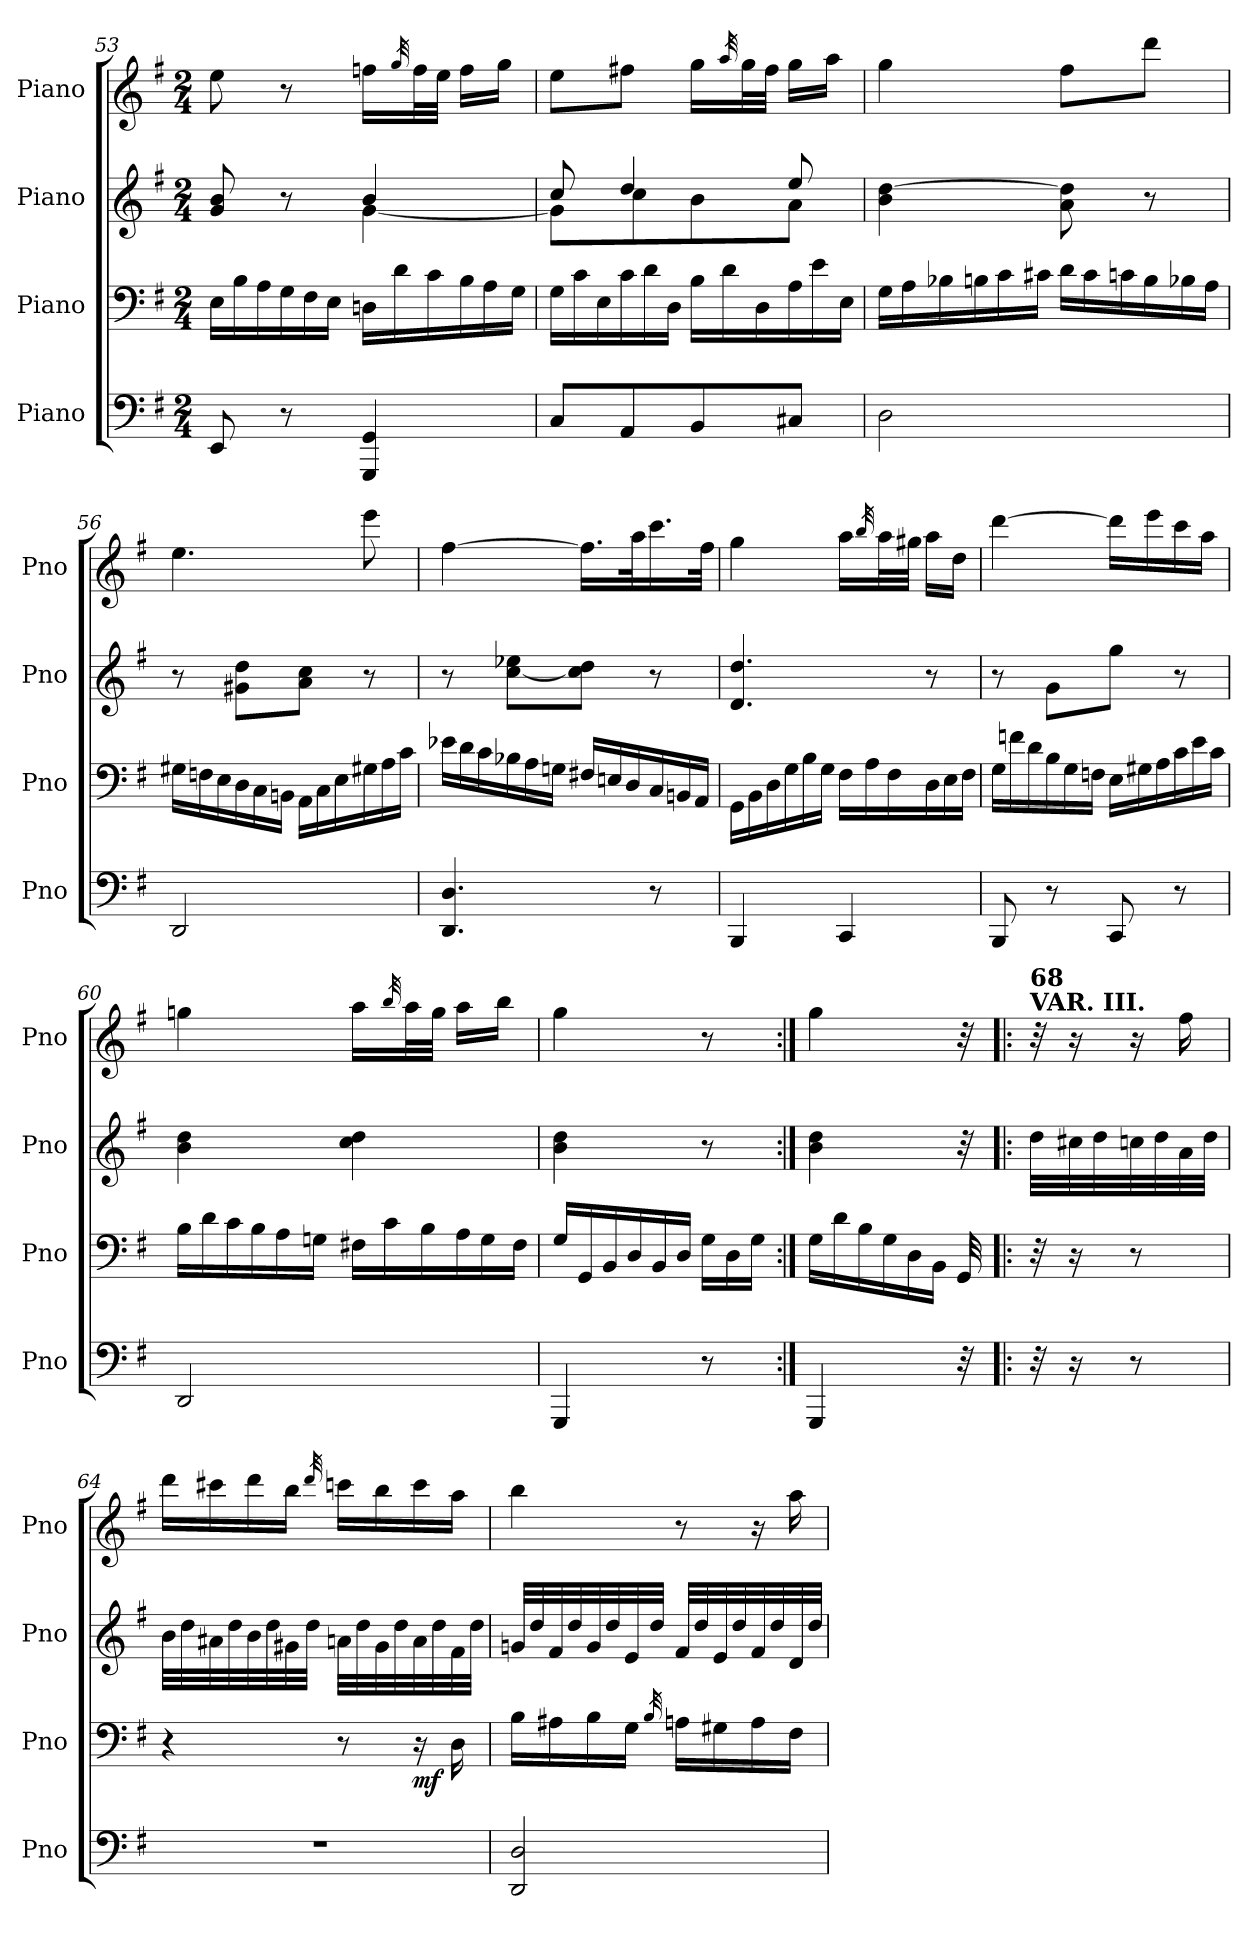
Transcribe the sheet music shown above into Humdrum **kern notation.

**kern	**kern	**dynam	**kern	**kern
*part4	*part3	*part3	*part2	*part1
*staff4	*staff3	*staff3	*staff2	*staff1
*I"Piano	*I"Piano	*	*I"Piano	*I"Piano
*I'Pno	*I'Pno	*	*I'Pno	*I'Pno
*clefF4	*clefF4	*	*clefG2	*clefG2
*k[f#]	*k[f#]	*	*k[f#]	*k[f#]
*M2/4	*M2/4	*	*M2/4	*M2/4
*	*Xtuplet	*	*	*
=53	=53	=53	=53	=53
*	*	*	*^	*
8EE/	24E\LL	.	8g/ 8b/	4ryy	8ee\
.	24B\	.	.	.	.
.	24A\	.	.	.	.
8r	24G\	.	8r	.	8r
.	24F#\	.	.	.	.
.	24E\JJ	.	.	.	.
4GGG/ 4GG/	24Dn\LL	.	4b/	[4g\	16ffn\LL
.	24d\	.	.	.	.
.	.	.	.	.	32qgg/
.	.	.	.	.	32ff\L
.	24c\	.	.	.	.
.	.	.	.	.	32ee\JJJ
.	24B\	.	.	.	16ff\LL
.	24A\	.	.	.	.
.	.	.	.	.	16gg\JJ
.	24G\JJ	.	.	.	.
=54	=54	=54	=54	=54	=54
8C/L	24G\LL	.	8cc/	8g\L]	8ee\L
.	24c\	.	.	.	.
.	24E\	.	.	.	.
8AA/	24c\	.	4dd/	8cc\	8ff#X\J
.	24d\	.	.	.	.
.	24D\JJ	.	.	.	.
8BB/	24B\LL	.	.	8b\	16gg\LL
.	24d\	.	.	.	.
.	.	.	.	.	32qaa/
.	.	.	.	.	32gg\L
.	24D\	.	.	.	.
.	.	.	.	.	32ff#\JJJ
8C#X/J	24A\	.	8ee/	8a\J	16gg\LL
.	24e\	.	.	.	.
.	.	.	.	.	16aa\JJ
.	24E\JJ	.	.	.	.
*	*	*	*v	*v	*
!!LO:LB:g=z
=55	=55	=55	=55	=55
2D\	24G\LL	.	4b\ [4dd\	4gg\
.	24A\	.	.	.
.	24B-X\	.	.	.
.	24Bn\	.	.	.
.	24c\	.	.	.
.	24c#X\JJ	.	.	.
.	24d\LL	.	8a\ 8dd\]	8ff#\L
.	24c#\	.	.	.
.	24cn\	.	.	.
.	24B\	.	8r	8ddd\J
.	24B-X\	.	.	.
.	24A\JJ	.	.	.
=56	=56	=56	=56	=56
2DD/	24G#X\LL	.	8r	4.ee\
.	24Fn\	.	.	.
.	24E\	.	.	.
.	24D\	.	8g#X\ 8dd\L	.
.	24C\	.	.	.
.	24BBn\JJ	.	.	.
.	24AA\LL	.	8a\ 8cc\J	.
.	24C\	.	.	.
.	24E\	.	.	.
.	24G#X\	.	8r	8eee\
.	24A\	.	.	.
.	24c\JJ	.	.	.
!!LO:PB:g=z
=57	=57	=57	=57	=57
4.DD/ 4.D/	24e-X\LL	.	8r	[4ff#\
.	24d\	.	.	.
.	24c\	.	.	.
.	24B-X\	.	[8cc\ 8ee-X\L	.
.	24A\	.	.	.
.	24Gn\JJ	.	.	.
.	24F#X/LL	.	8cc\] 8dd\J	16.ff#\LL]
.	24En/	.	.	.
.	24D/	.	.	.
.	.	.	.	32aa\K
8r	24C/	.	8r	16.ccc\
.	24BBn/	.	.	.
.	24AA/JJ	.	.	.
.	.	.	.	32ff#\JJk
=58	=58	=58	=58	=58
4BBB/	24GG\LL	.	4.d/ 4.dd/	4gg\
.	24BB\	.	.	.
.	24D\	.	.	.
.	24G\	.	.	.
.	24B\	.	.	.
.	24G\JJ	.	.	.
4CC/	24F#\LL	.	.	16aa\LL
.	24A\	.	.	.
.	.	.	.	32qbb/
.	.	.	.	32aa\L
.	24F#\	.	.	.
.	.	.	.	32gg#X\JJJ
.	24D\	.	8r	16aa\LL
.	24E\	.	.	.
.	.	.	.	16dd\JJ
.	24F#\JJ	.	.	.
!!LO:LB:g=z
=59	=59	=59	=59	=59
8BBB/	24G\LL	.	8r	[4ddd\
.	24fn\	.	.	.
.	24d\	.	.	.
8r	24B\	.	8g\L	.
.	24G\	.	.	.
.	24Fn\JJ	.	.	.
8CC/	24E\LL	.	8gg\J	16ddd\LL]
.	24G#X\	.	.	.
.	.	.	.	16eee\
.	24A\	.	.	.
8r	24c\	.	8r	16ccc\
.	24e\	.	.	.
.	.	.	.	16aa\JJ
.	24c\JJ	.	.	.
=60	=60	=60	=60	=60
2DD/	24B\LL	.	4b\ 4dd\	4ggn\
.	24d\	.	.	.
.	24c\	.	.	.
.	24B\	.	.	.
.	24A\	.	.	.
.	24Gn\JJ	.	.	.
.	24F#X\LL	.	4cc\ 4dd\	16aa\LL
.	24c\	.	.	.
.	.	.	.	32qbb/
.	.	.	.	32aa\L
.	24B\	.	.	.
.	.	.	.	32gg\JJJ
.	24A\	.	.	16aa\LL
.	24G\	.	.	.
.	.	.	.	16bb\JJ
.	24F#\JJ	.	.	.
=61	=61	=61	=61	=61
4GGG/	24G/LL	.	4b\ 4dd\	4gg\
.	24GG/	.	.	.
.	24BB/	.	.	.
.	24D/	.	.	.
.	24BB/	.	.	.
.	24D/JJ	.	.	.
8r	24G\LL	.	8r	8r
.	24D\	.	.	.
.	24G\JJ	.	.	.
!!LO:LB:g=z
=62:|!	=62:|!	=62:|!	=62:|!	=62:|!
4GGG/	24G\LL	.	4b\ 4dd\	4gg\
.	24d\	.	.	.
.	24B\	.	.	.
.	24G\	.	.	.
.	24D\	.	.	.
.	24BB\JJ	.	.	.
32r	32GG/	.	32r	32r
=63!|:	=63!|:	=63!|:	=63!|:	=63!|:
!	!	!	!	!LO:TX:a:B:t=VAR. III.
!	!	!	!	!LO:TX:a:B:t=68
32r	32r	.	32dd\LLL	32r
16r	16r	.	32cc#X\	16r
.	.	.	32dd\	.
8r	8r	.	32ccn\	16r
.	.	.	32dd\	.
.	.	.	32a\	16ff#\
.	.	.	32dd\JJJ	.
=64	=64	=64	=64	=64
2r	4r	.	32b\LLL	16ddd\LL
.	.	.	32dd\	.
.	.	.	32a#X\	16ccc#X\
.	.	.	32dd\	.
.	.	.	32b\	16ddd\
.	.	.	32dd\	.
.	.	.	32g#X\	16bb\JJ
.	.	.	32dd\JJJ	.
.	.	.	.	32qddd/
.	8r	.	32an\LLL	16cccn\LL
.	.	.	32dd\	.
.	.	.	32g#\	16bb\
.	.	.	32dd\	.
!	!	!LO:DY:b	!	!
.	16r	mf	32a\	16ccc\
.	.	.	32dd\	.
.	16D\	.	32f#\	16aa\JJ
.	.	.	32dd\JJJ	.
!!LO:PB:g=z
=65	=65	=65	=65	=65
2DD/ 2D/	16B\LL	.	32gn/LLL	4bb\
.	.	.	32dd/	.
.	16A#X\	.	32f#/	.
.	.	.	32dd/	.
.	16B\	.	32g/	.
.	.	.	32dd/	.
.	16G\JJ	.	32e/	.
.	.	.	32dd/JJJ	.
.	32qB/	.	.	.
.	16An\LL	.	32f#/LLL	8r
.	.	.	32dd/	.
.	16G#X\	.	32e/	.
.	.	.	32dd/	.
.	16A\	.	32f#/	16r
.	.	.	32dd/	.
.	16F#\JJ	.	32d/	16aa\
.	.	.	32dd/JJJ	.
=	=	=	=	=
*-	*-	*-	*-	*-
